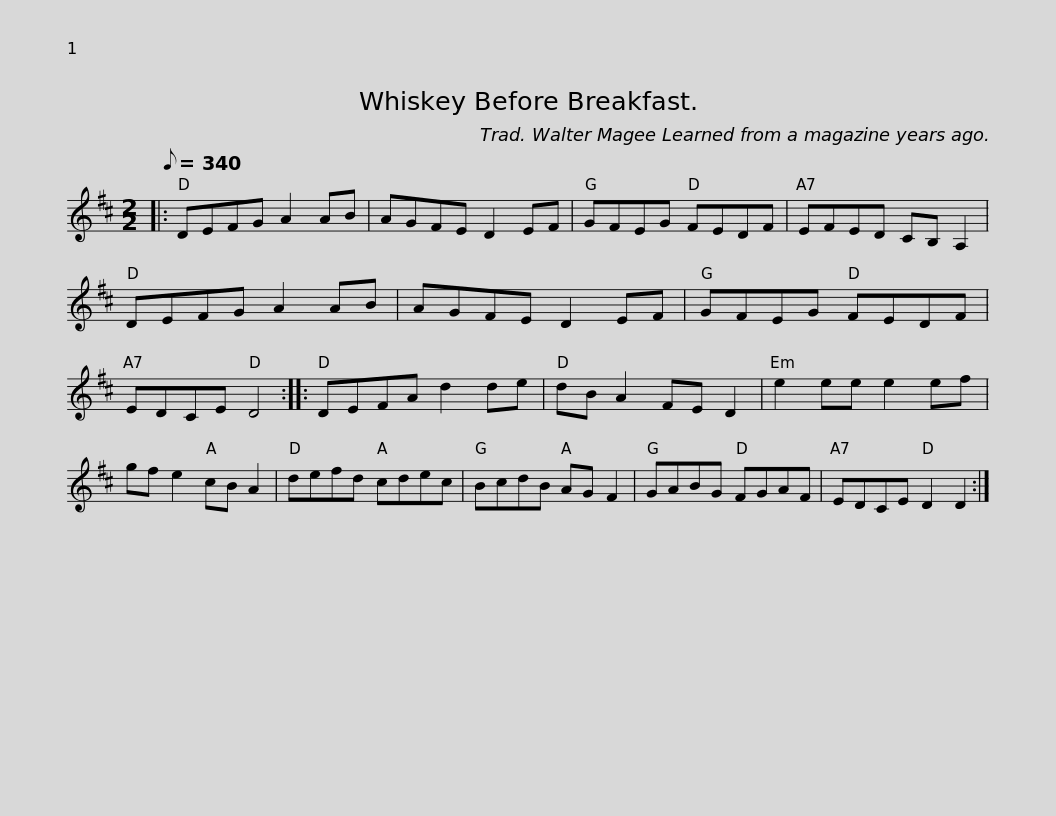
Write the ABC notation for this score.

X:1
L:1/8
Q:1/8=340
M:2/2
I:linebreak $
K:D
V:1 treble
V:1
|: DEFG A2 AB | AGFE D2 EF | GFEG FEDF | EFED CB, A,2 | DEFG A2 AB |$ %5
 AGFE D2 EF | GFEG FEDF | EDCE D4 :: DEFA d2 de | dB A2 FE D2 | %10
 e2 ee e2 ef |$ gf e2 cB A2 | defd cdec | BcdB AG F2 | GABG FGAF | %15
 EDCE D2 D2 :| %16
